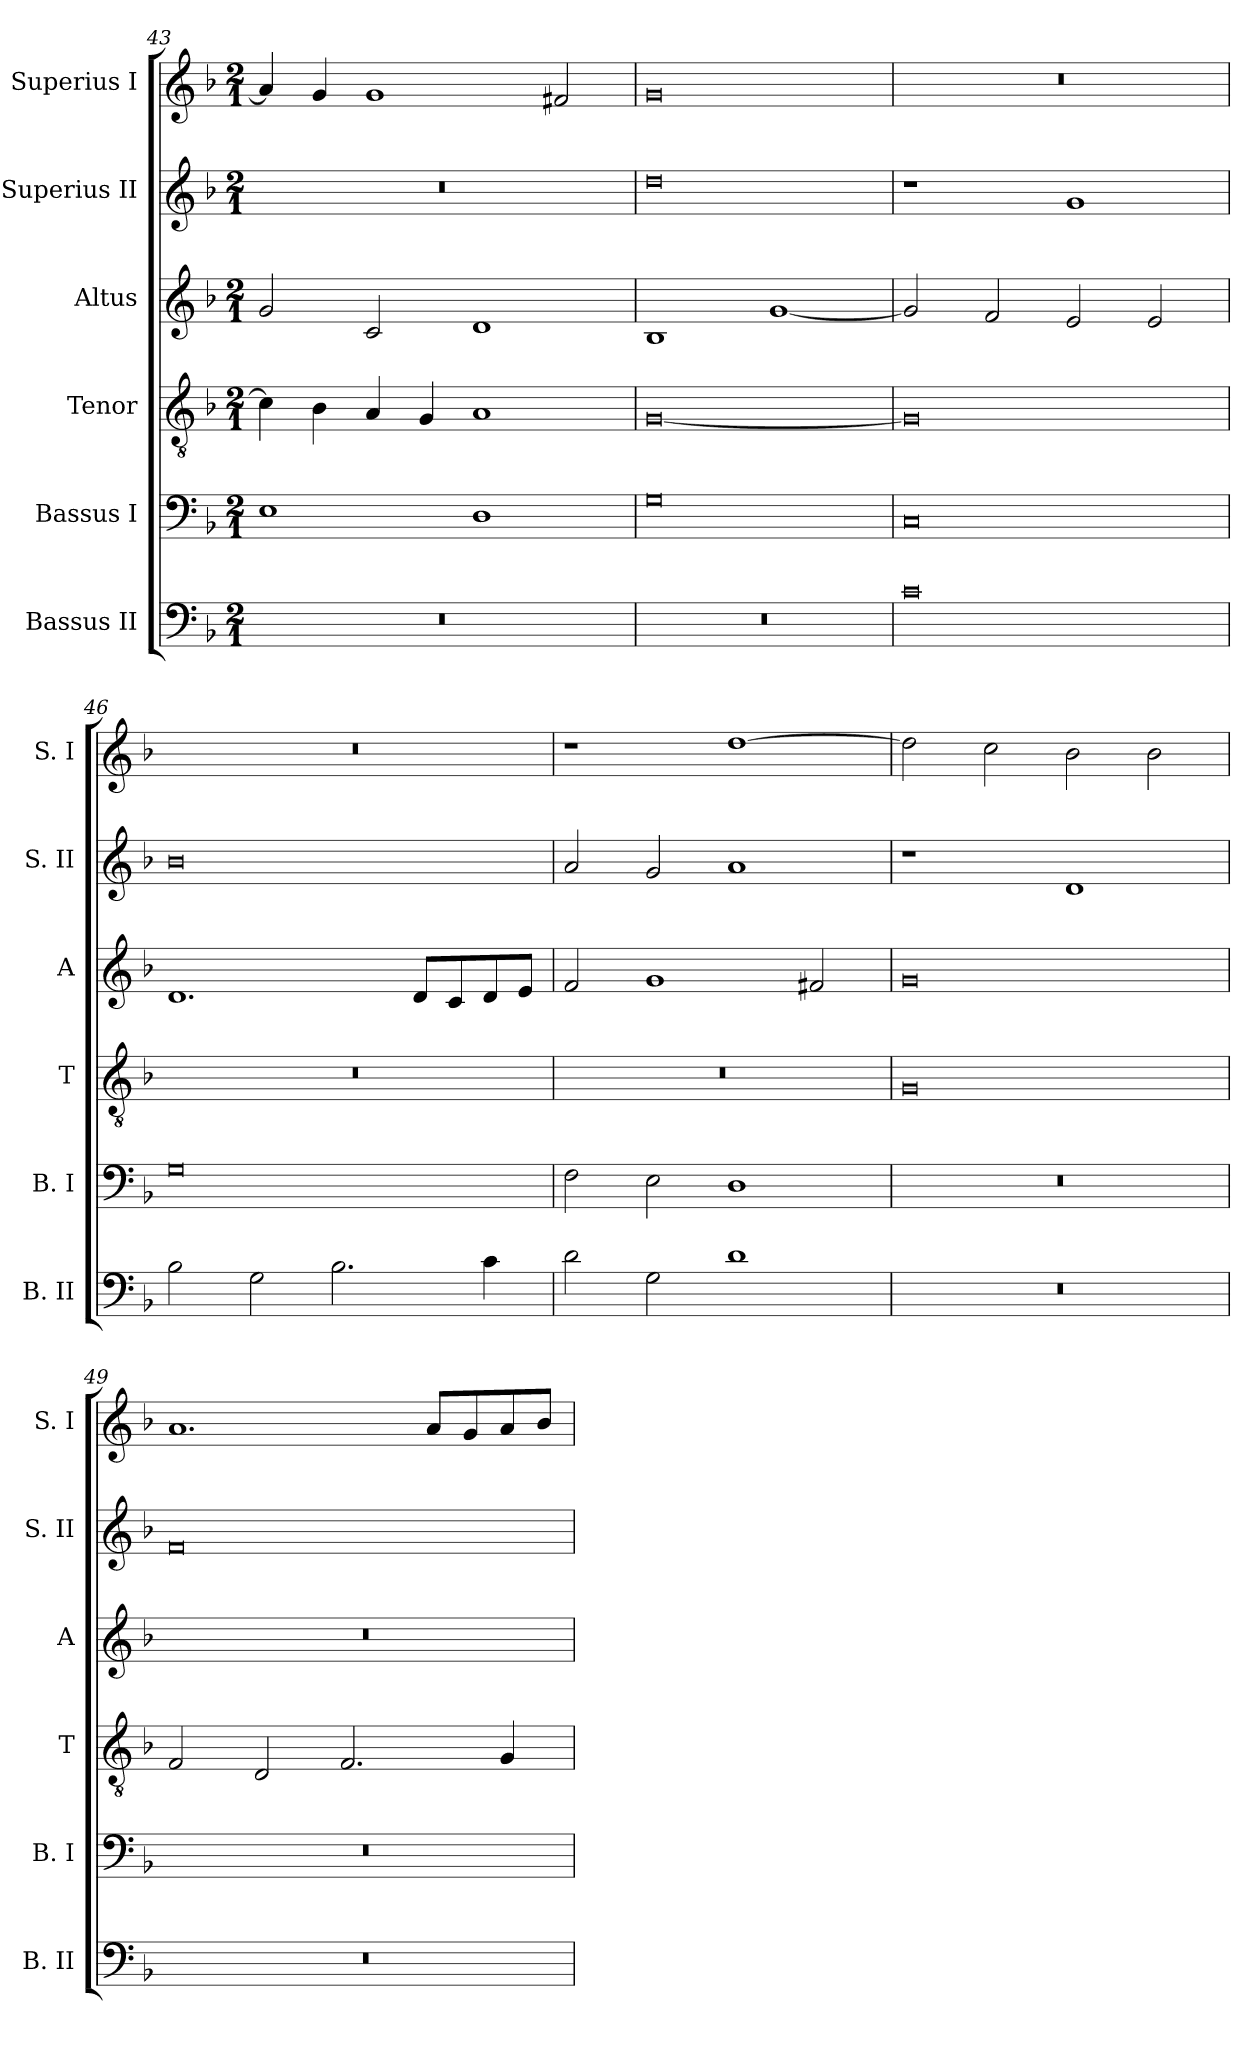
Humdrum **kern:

**kern	**kern	**kern	**kern	**kern	**kern
*part6	*part5	*part4	*part3	*part2	*part1
*staff6	*staff5	*staff4	*staff3	*staff2	*staff1
*I"Bassus II	*I"Bassus I	*I"Tenor	*I"Altus	*I"Superius II	*I"Superius I
*I'B. II	*I'B. I	*I'T	*I'A	*I'S. II	*I'S. I
*clefF4	*clefF4	*clefGv2	*clefG2	*clefG2	*clefG2
*k[b-]	*k[b-]	*k[b-]	*k[b-]	*k[b-]	*k[b-]
*F:	*F:	*F:	*F:	*F:	*F:
*M2/1	*M2/1	*M2/1	*M2/1	*M2/1	*M2/1
=43	=43	=43	=43	=43	=43
0r	1E	4c]	2g	0r	4a]
.	.	4B-	.	.	4g
.	.	4A	2c	.	1g
.	.	4G	.	.	.
.	1D	1A	1d	.	.
.	.	.	.	.	2f#X
=44	=44	=44	=44	=44	=44
0r	0G	[0G	1B-	0dd	0g
.	.	.	[1g	.	.
=45	=45	=45	=45	=45	=45
0c	0C	0G]	2g]	1r	0r
.	.	.	2f	.	.
.	.	.	2e	1g	.
.	.	.	2e	.	.
=46	=46	=46	=46	=46	=46
2B-	0G	0r	1.d	0b-	0r
2G	.	.	.	.	.
2.B-	.	.	.	.	.
.	.	.	8dL	.	.
.	.	.	8c	.	.
4c	.	.	8d	.	.
.	.	.	8eJ	.	.
=47	=47	=47	=47	=47	=47
2d	2F	0r	2f	2a	1r
2G	2E	.	1g	2g	.
1d	1D	.	.	1a	[1dd
.	.	.	2f#X	.	.
=48	=48	=48	=48	=48	=48
0r	0r	0G	0g	1r	2dd]
.	.	.	.	.	2cc
.	.	.	.	1d	2b-
.	.	.	.	.	2b-
=49	=49	=49	=49	=49	=49
0r	0r	2F	0r	0f	1.a
.	.	2D	.	.	.
.	.	2.F	.	.	.
.	.	.	.	.	8aL
.	.	.	.	.	8g
.	.	4G	.	.	8a
.	.	.	.	.	8b-J
=	=	=	=	=	=
*-	*-	*-	*-	*-	*-
